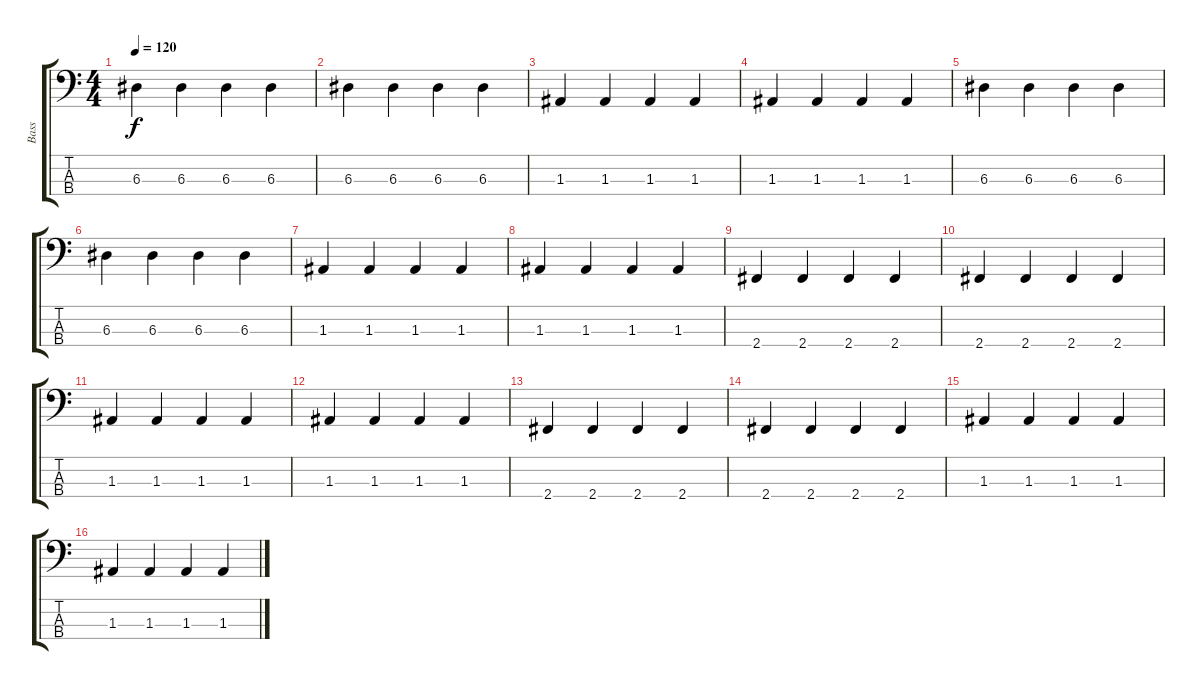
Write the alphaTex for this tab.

\track ("Bass" "Bass") {instrument acousticbass}
\staff {score tabs}
\tuning (G2 D2 A1 E1) {hide}
\ts (4 4)
\tempo 120
\clef f4
\ks c
6.3.4{dy f} 6.3.4 6.3.4 6.3.4 |
6.3.4 6.3.4 6.3.4 6.3.4 |
1.3.4 1.3.4 1.3.4 1.3.4 |
1.3.4 1.3.4 1.3.4 1.3.4 |
6.3.4 6.3.4 6.3.4 6.3.4 |
6.3.4 6.3.4 6.3.4 6.3.4 |
1.3.4 1.3.4 1.3.4 1.3.4 |
1.3.4 1.3.4 1.3.4 1.3.4 |
2.4.4 2.4.4 2.4.4 2.4.4 |
2.4.4 2.4.4 2.4.4 2.4.4 |
1.3.4 1.3.4 1.3.4 1.3.4 |
1.3.4 1.3.4 1.3.4 1.3.4 |
2.4.4 2.4.4 2.4.4 2.4.4 |
2.4.4 2.4.4 2.4.4 2.4.4 |
1.3.4 1.3.4 1.3.4 1.3.4 |
1.3.4 1.3.4 1.3.4 1.3.4
